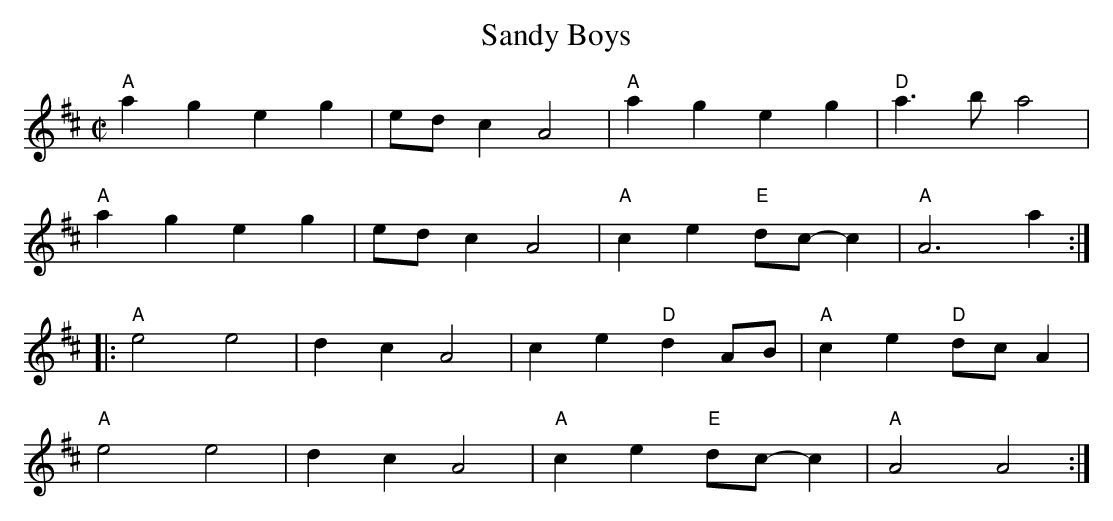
X:1
T:Sandy Boys
M:C|
L:1/4
K:Amix
"A"ageg|e/d/cA2|"A"ageg|"D"a>ba2|
"A"ageg|e/d/cA2|"A"ce"E"d/c/-c|"A"A3a:|
|:"A"e2e2|dcA2|ce"D"dA/B/|"A"ce"D"d/c/A|
"A"e2e2|dcA2|"A"ce "E"d/c/-c|"A"A2A2:|
